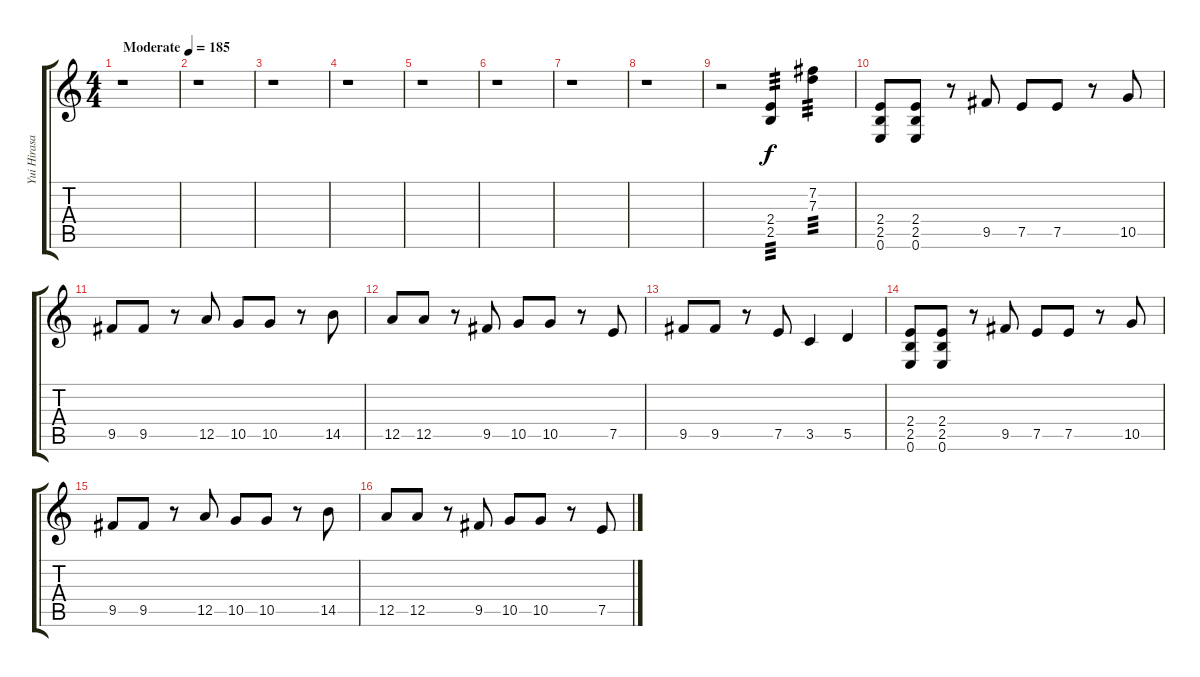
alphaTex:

\track ("Yui Hirasawa" "Yui Hirasa") {instrument overdrivenguitar}
\staff {score tabs}
\tuning (E4 B3 G3 D3 A2 E2) {hide}
\ts (4 4)
\tempo (185 "Moderate")
\clef g2
\ks c
r.1{dy f instrument overdrivenguitar} |
r.1 |
r.1 |
r.1 |
r.1 |
r.1 |
r.1 |
r.1 |
r.2 (2.4 2.5).4{tp 3} (7.2 7.3).4{tp 3} |
(2.4 2.5 0.6).8 (2.4 2.5 0.6).8 r.8 9.5.8 7.5.8 7.5.8 r.8 10.5.8 |
9.5.8 9.5.8 r.8 12.5.8 10.5.8 10.5.8 r.8 14.5.8 |
12.5.8 12.5.8 r.8 9.5.8 10.5.8 10.5.8 r.8 7.5.8 |
9.5.8 9.5.8 r.8 7.5.8 3.5.4 5.5.4 |
(2.4 2.5 0.6).8 (2.4 2.5 0.6).8 r.8 9.5.8 7.5.8 7.5.8 r.8 10.5.8 |
9.5.8 9.5.8 r.8 12.5.8 10.5.8 10.5.8 r.8 14.5.8 |
12.5.8 12.5.8 r.8 9.5.8 10.5.8 10.5.8 r.8 7.5.8
